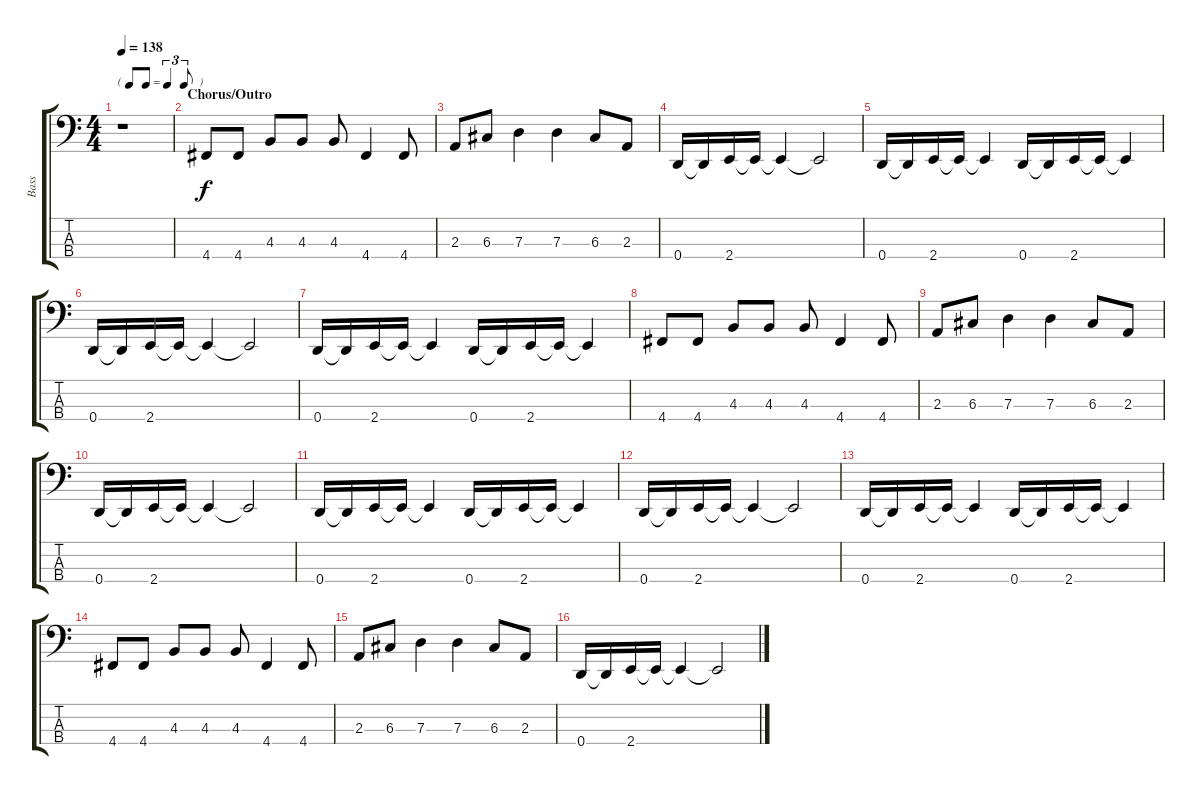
\track ("Bass" "Bass") {instrument electricbasspick}
\staff {score tabs}
\tuning (F2 C2 G1 D1) {hide}
\ts (4 4)
\tf triplet8th
\tempo 138
\clef f4
\ks c
r.1{dy f} |
\section ("" "Chorus/Outro")
4.4.8 4.4.8 4.3.8 4.3.8 4.3.8 4.4.4 4.4.8 |
2.3.8 6.3.8 7.3.4 7.3.4 6.3.8 2.3.8 |
0.4.16 0.4{t}.16 2.4.16 2.4{t}.16 2.4{t}.4 2.4{t}.2 |
0.4.16 0.4{t}.16 2.4.16 2.4{t}.16 2.4{t}.4 0.4.16 0.4{t}.16 2.4.16 2.4{t}.16 2.4{t}.4 |
0.4.16 0.4{t}.16 2.4.16 2.4{t}.16 2.4{t}.4 2.4{t}.2 |
0.4.16 0.4{t}.16 2.4.16 2.4{t}.16 2.4{t}.4 0.4.16 0.4{t}.16 2.4.16 2.4{t}.16 2.4{t}.4 |
4.4.8 4.4.8 4.3.8 4.3.8 4.3.8 4.4.4 4.4.8 |
2.3.8 6.3.8 7.3.4 7.3.4 6.3.8 2.3.8 |
0.4.16 0.4{t}.16 2.4.16 2.4{t}.16 2.4{t}.4 2.4{t}.2 |
0.4.16 0.4{t}.16 2.4.16 2.4{t}.16 2.4{t}.4 0.4.16 0.4{t}.16 2.4.16 2.4{t}.16 2.4{t}.4 |
0.4.16 0.4{t}.16 2.4.16 2.4{t}.16 2.4{t}.4 2.4{t}.2 |
0.4.16 0.4{t}.16 2.4.16 2.4{t}.16 2.4{t}.4 0.4.16 0.4{t}.16 2.4.16 2.4{t}.16 2.4{t}.4 |
4.4.8 4.4.8 4.3.8 4.3.8 4.3.8 4.4.4 4.4.8 |
2.3.8 6.3.8 7.3.4 7.3.4 6.3.8 2.3.8 |
0.4.16 0.4{t}.16 2.4.16 2.4{t}.16 2.4{t}.4 2.4{t}.2
